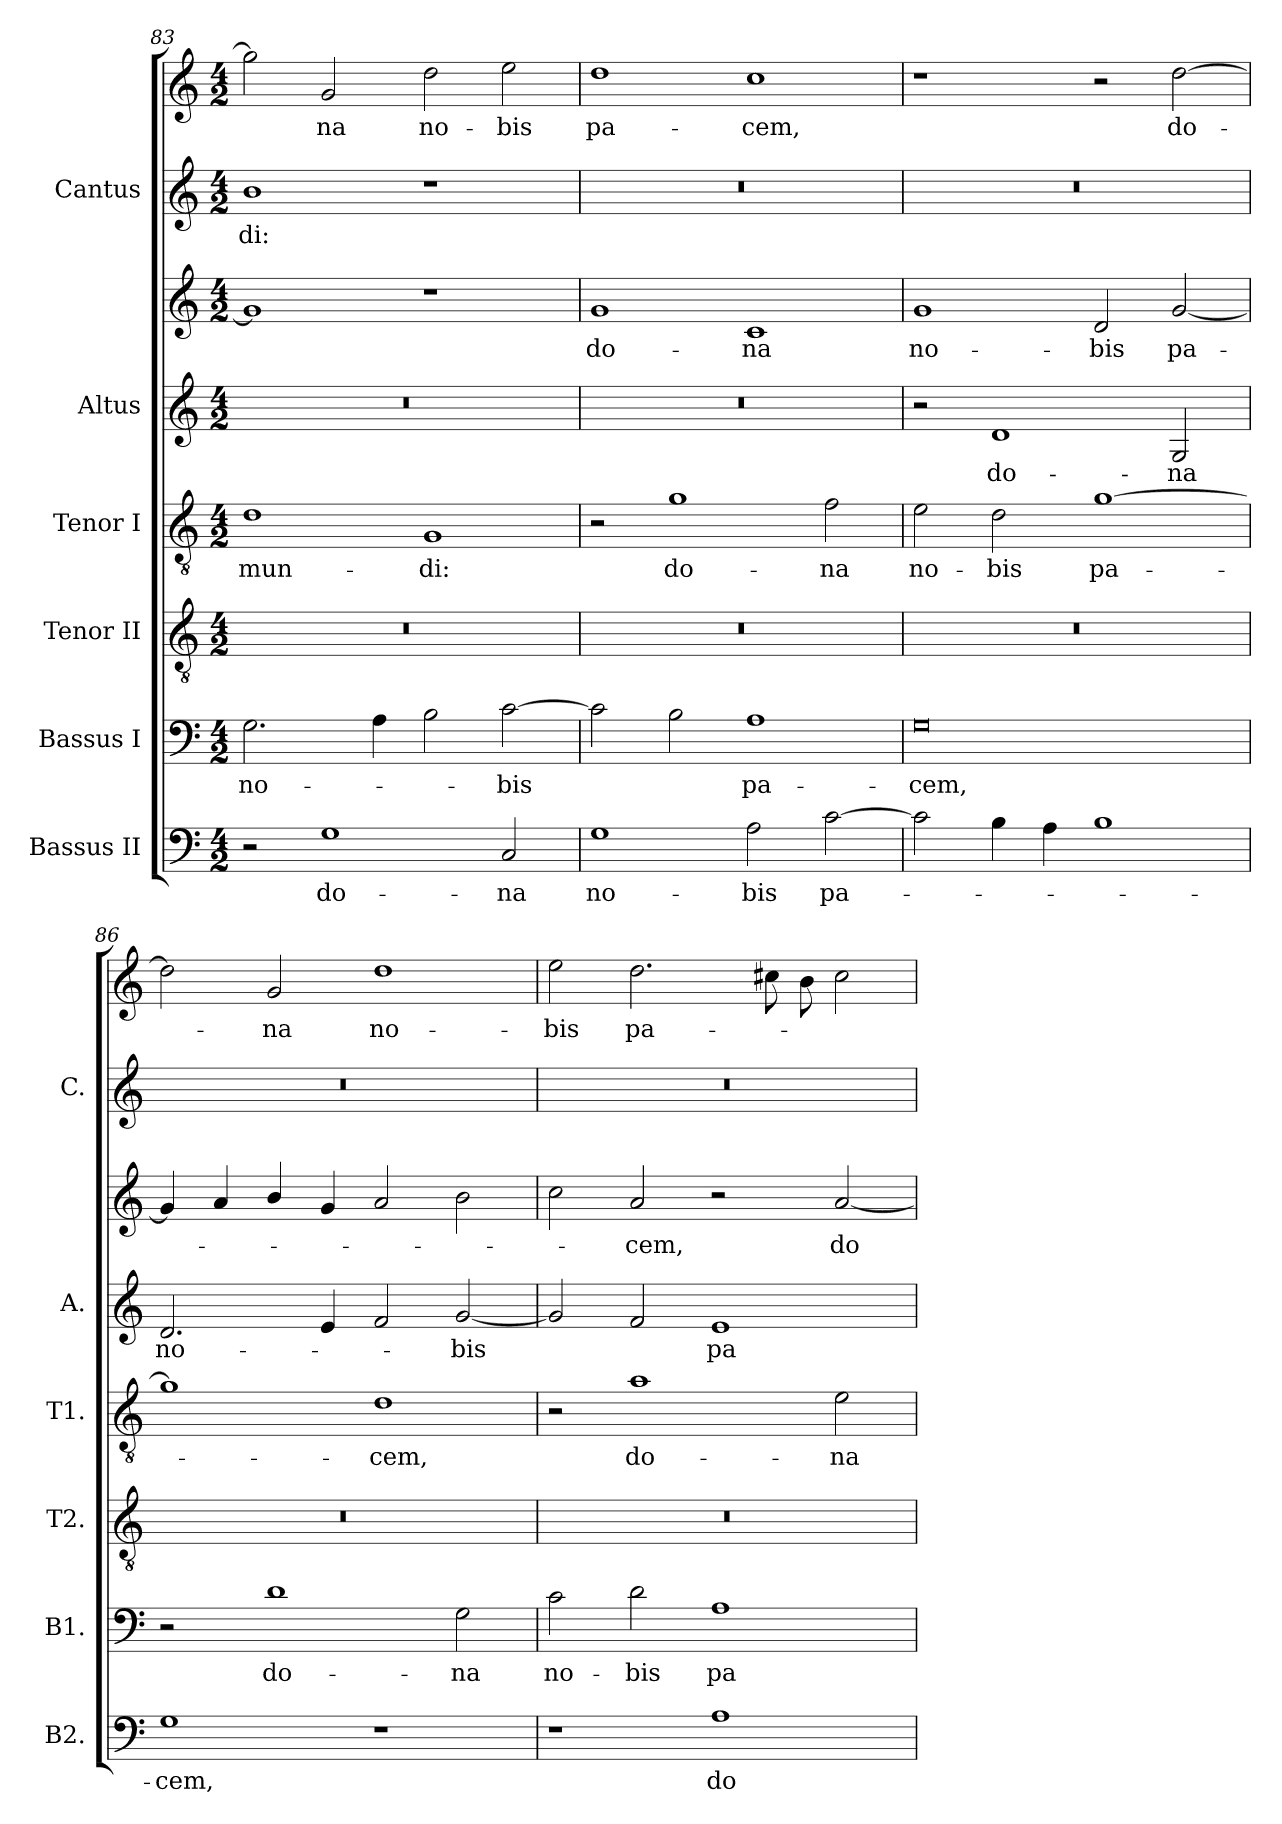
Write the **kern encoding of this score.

**kern	**text	**kern	**text	**kern	**kern	**text	**kern	**text	**kern	**text	**kern	**text	**kern	**text
*part6	*part6	*part5	*part5	*part4	*part3	*part3	*part2	*part2	*part2	*part2	*part1	*part1	*part1	*part1
*staff8	*staff8	*staff7	*staff7	*staff6	*staff5	*staff5	*staff4	*staff4	*staff3	*staff3	*staff2	*staff2	*staff1	*staff1
*I"Bassus II	*	*I"Bassus I	*	*I"Tenor II	*I"Tenor I	*	*I"Altus	*	*	*	*I"Cantus	*	*	*
*I'B2.	*	*I'B1.	*	*I'T2.	*I'T1.	*	*I'A.	*	*	*	*I'C.	*	*	*
*clefF4	*	*clefF4	*	*clefGv2	*clefGv2	*	*clefG2	*	*clefG2	*	*clefG2	*	*clefG2	*
*	*	*	*	*ITrd7c12	*ITrd7c12	*	*	*	*	*	*	*	*	*
*k[]	*	*k[]	*	*k[]	*k[]	*	*k[]	*	*k[]	*	*k[]	*	*k[]	*
*C:	*	*C:	*	*C:	*C:	*	*C:	*	*C:	*	*C:	*	*C:	*
*M4/2	*	*M4/2	*	*M4/2	*M4/2	*	*M4/2	*	*M4/2	*	*M4/2	*	*M4/2	*
=83	=83	=83	=83	=83	=83	=83	=83	=83	=83	=83	=83	=83	=83	=83
!	!	!	!LO:LY:b:color=#000000	!LO:N:vis=1	!	!	!	!	!	!	!	!	!	!
!	!	!	!	!	!	!LO:LY:b:color=#000000	!LO:N:vis=1	!	!	!	!	!	!	!
!	!	!	!	!	!	!	!	!	!	!	!	!LO:LY:b:color=#000000	!	!
2r	.	2.Gi\	no-	0r	1Di	mun-	0r	.	1gi]	.	1bi	-di:	2ggi\]	.
!	!LO:LY:b:color=#000000	!	!	!	!	!	!	!	!	!	!	!	!	!
!	!	!	!	!	!	!	!	!	!	!	!	!	!	!LO:LY:b:color=#000000
1Gi	do-	.	.	.	.	.	.	.	.	.	.	.	2gi/	-na
.	.	4Ai\	.	.	.	.	.	.	.	.	.	.	.	.
!	!	!	!	!	!	!LO:LY:b:color=#000000	!	!	!	!	!	!	!	!
!	!	!	!	!	!	!	!	!	!	!	!	!	!	!LO:LY:b:color=#000000
.	.	2Bi\	.	.	1GGi	-di:	.	.	1r	.	1r	.	2ddi\	no-
!	!LO:LY:b:color=#000000	!	!	!	!	!	!	!	!	!	!	!	!	!
!	!	!	!LO:LY:b:color=#000000	!	!	!	!	!	!	!	!	!	!	!
!	!	!	!	!	!	!	!	!	!	!	!	!	!	!LO:LY:b:color=#000000
2Ci/	-na	[2ci\	-bis	.	.	.	.	.	.	.	.	.	2eei\	-bis
!!LO:PB:g=z
=84	=84	=84	=84	=84	=84	=84	=84	=84	=84	=84	=84	=84	=84	=84
!	!LO:LY:b:color=#000000	!	!	!LO:N:vis=1	!	!	!LO:N:vis=1	!	!	!	!	!	!	!
!	!	!	!	!	!	!	!	!	!	!LO:LY:b:color=#000000	!LO:N:vis=1	!	!	!
!	!	!	!	!	!	!	!	!	!	!	!	!	!	!LO:LY:b:color=#000000
1Gi	no-	2ci\]	.	0r	2r	.	0r	.	1gi	do-	0r	.	1ddi	pa-
!	!	!	!	!	!	!LO:LY:b:color=#000000	!	!	!	!	!	!	!	!
.	.	2Bi\	.	.	1Gi	do-	.	.	.	.	.	.	.	.
!	!LO:LY:b:color=#000000	!	!	!	!	!	!	!	!	!	!	!	!	!
!	!	!	!LO:LY:b:color=#000000	!	!	!	!	!	!	!	!	!	!	!
!	!	!	!	!	!	!	!	!	!	!LO:LY:b:color=#000000	!	!	!	!
!	!	!	!	!	!	!	!	!	!	!	!	!	!	!LO:LY:b:color=#000000
2Ai\	-bis	1Ai	pa-	.	.	.	.	.	1ci	-na	.	.	1cci	-cem,
!	!LO:LY:b:color=#000000	!	!	!	!	!	!	!	!	!	!	!	!	!
!	!	!	!	!	!	!LO:LY:b:color=#000000	!	!	!	!	!	!	!	!
[2ci\	pa-	.	.	.	2Fi\	-na	.	.	.	.	.	.	.	.
=85	=85	=85	=85	=85	=85	=85	=85	=85	=85	=85	=85	=85	=85	=85
!	!	!	!LO:LY:b:color=#000000	!LO:N:vis=1	!	!	!	!	!	!	!	!	!	!
!	!	!	!	!	!	!LO:LY:b:color=#000000	!	!	!	!	!	!	!	!
!	!	!	!	!	!	!	!	!	!	!LO:LY:b:color=#000000	!LO:N:vis=1	!	!	!
2ci\]	.	0Gi	-cem,	0r	2Ei\	no-	2r	.	1gi	no-	0r	.	1r	.
!	!	!	!	!	!	!LO:LY:b:color=#000000	!	!	!	!	!	!	!	!
!	!	!	!	!	!	!	!	!LO:LY:b:color=#000000	!	!	!	!	!	!
4Bi\	.	.	.	.	2Di\	-bis	1di	do-	.	.	.	.	.	.
4Ai\	.	.	.	.	.	.	.	.	.	.	.	.	.	.
!	!	!	!	!	!	!LO:LY:b:color=#000000	!	!	!	!	!	!	!	!
!	!	!	!	!	!	!	!	!	!	!LO:LY:b:color=#000000	!	!	!	!
1Bi	.	.	.	.	[1Gi	pa-	.	.	2di/	-bis	.	.	2r	.
!	!	!	!	!	!	!	!	!LO:LY:b:color=#000000	!	!	!	!	!	!
!	!	!	!	!	!	!	!	!	!	!LO:LY:b:color=#000000	!	!	!	!
!	!	!	!	!	!	!	!	!	!	!	!	!	!	!LO:LY:b:color=#000000
.	.	.	.	.	.	.	2Gi/	-na	[2gi/	pa-	.	.	[2ddi\	do-
=86	=86	=86	=86	=86	=86	=86	=86	=86	=86	=86	=86	=86	=86	=86
!	!LO:LY:b:color=#000000	!	!	!LO:N:vis=1	!	!	!	!	!	!	!	!	!	!
!	!	!	!	!	!	!	!	!LO:LY:b:color=#000000	!	!	!LO:N:vis=1	!	!	!
1Gi	-cem,	2r	.	0r	1Gi]	.	2.di/	no-	4gi/]	.	0r	.	2ddi\]	.
.	.	.	.	.	.	.	.	.	4ai/	.	.	.	.	.
!	!	!	!LO:LY:b:color=#000000	!	!	!	!	!	!	!	!	!	!	!
!	!	!	!	!	!	!	!	!	!	!	!	!	!	!LO:LY:b:color=#000000
.	.	1di	do-	.	.	.	.	.	4bi/	.	.	.	2gi/	-na
.	.	.	.	.	.	.	4ei/	.	4gi/	.	.	.	.	.
!	!	!	!	!	!	!LO:LY:b:color=#000000	!	!	!	!	!	!	!	!
!	!	!	!	!	!	!	!	!	!	!	!	!	!	!LO:LY:b:color=#000000
1r	.	.	.	.	1Di	-cem,	2fi/	.	2ai/	.	.	.	1ddi	no-
!	!	!	!LO:LY:b:color=#000000	!	!	!	!	!	!	!	!	!	!	!
!	!	!	!	!	!	!	!	!LO:LY:b:color=#000000	!	!	!	!	!	!
.	.	2Gi\	-na	.	.	.	[2gi/	-bis	2bi\	.	.	.	.	.
=87	=87	=87	=87	=87	=87	=87	=87	=87	=87	=87	=87	=87	=87	=87
!	!	!	!LO:LY:b:color=#000000	!LO:N:vis=1	!	!	!	!	!	!	!LO:N:vis=1	!	!	!
!	!	!	!	!	!	!	!	!	!	!	!	!	!	!LO:LY:b:color=#000000
1r	.	2ci\	no-	0r	2r	.	2gi/]	.	2cci\	.	0r	.	2eei\	-bis
!	!	!	!LO:LY:b:color=#000000	!	!	!	!	!	!	!	!	!	!	!
!	!	!	!	!	!	!LO:LY:b:color=#000000	!	!	!	!	!	!	!	!
!	!	!	!	!	!	!	!	!	!	!LO:LY:b:color=#000000	!	!	!	!
!	!	!	!	!	!	!	!	!	!	!	!	!	!	!LO:LY:b:color=#000000
.	.	2di\	-bis	.	1Ai	do-	2fi/	.	2ai/	-cem,	.	.	2.ddi\	pa-
!	!LO:LY:b:color=#000000	!	!	!	!	!	!	!	!	!	!	!	!	!
!	!	!	!LO:LY:b:color=#000000	!	!	!	!	!	!	!	!	!	!	!
!	!	!	!	!	!	!	!	!LO:LY:b:color=#000000	!	!	!	!	!	!
1Ai	do-	1Ai	pa-	.	.	.	1ei	pa-	2r	.	.	.	.	.
.	.	.	.	.	.	.	.	.	.	.	.	.	8cc#Xi\	.
.	.	.	.	.	.	.	.	.	.	.	.	.	8bi\	.
!	!	!	!	!	!	!LO:LY:b:color=#000000	!	!	!	!	!	!	!	!
!	!	!	!	!	!	!	!	!	!	!LO:LY:b:color=#000000	!	!	!	!
.	.	.	.	.	2Ei\	-na	.	.	[2ai/	do-	.	.	2cc#i\	.
=	=	=	=	=	=	=	=	=	=	=	=	=	=	=
*-	*-	*-	*-	*-	*-	*-	*-	*-	*-	*-	*-	*-	*-	*-
